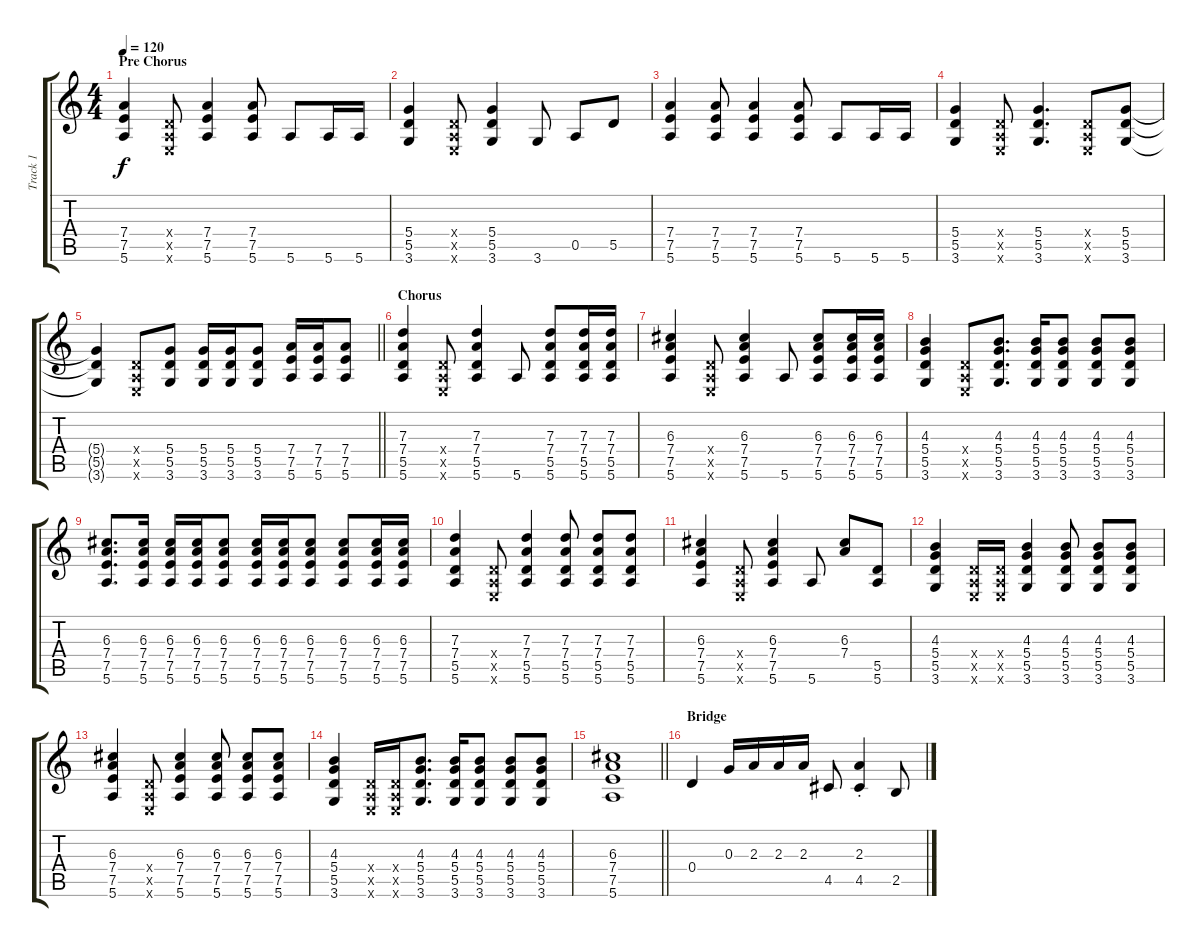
\track ("Track 1" "Track 1") {instrument acousticguitarnylon}
\staff {score tabs}
\tuning (E4 B3 G3 D3 A2 E2) {hide}
\ts (4 4)
\section ("" "Pre Chorus")
\tempo 120
\clef g2
\ks c
(7.4 7.5 5.6).4{dy f} (0.4{x} 0.5{x} 0.6{x}).8 (7.4 7.5 5.6).4 (7.4 7.5 5.6).8 5.6.8 5.6.16 5.6.16 |
(5.4 5.5 3.6).4 (0.4{x} 0.5{x} 0.6{x}).8 (5.4 5.5 3.6).4 3.6.8 0.5.8 5.5.8 |
(7.4 7.5 5.6).4 (7.4 7.5 5.6).8 (7.4 7.5 5.6).4 (7.4 7.5 5.6).8 5.6.8 5.6.16 5.6.16 |
(5.4 5.5 3.6).4 (0.4{x} 0.5{x} 0.6{x}).8 (5.4 5.5 3.6).4{d} (0.4{x} 0.5{x} 0.6{x}).8 (5.4 5.5 3.6).8 |
\barLineRight lightlight
(5.4{t} 5.5{t} 3.6{t}).4 (0.4{x} 0.5{x} 0.6{x}).8 (5.4 5.5 3.6).8 (5.4 5.5 3.6).16 (5.4 5.5 3.6).16 (5.4 5.5 3.6).8 (7.4 7.5 5.6).16 (7.4 7.5 5.6).16 (7.4 7.5 5.6).8 |
\section ("" "Chorus")
(7.3 7.4 5.5 5.6).4 (0.4{x} 0.5{x} 0.6{x}).8 (7.3 7.4 5.5 5.6).4 5.6.8 (7.3 7.4 5.5 5.6).8 (7.3 7.4 5.5 5.6).16 (7.3 7.4 5.5 5.6).16 |
(6.3 7.4 7.5 5.6).4 (0.4{x} 0.5{x} 0.6{x}).8 (6.3 7.4 7.5 5.6).4 5.6.8 (6.3 7.4 7.5 5.6).8 (6.3 7.4 7.5 5.6).16 (6.3 7.4 7.5 5.6).16 |
(4.3 5.4 5.5 3.6).4 (0.4{x} 0.5{x} 0.6{x}).8 (4.3 5.4 5.5 3.6).8{d} (4.3 5.4 5.5 3.6).16 (4.3 5.4 5.5 3.6).8 (4.3 5.4 5.5 3.6).8 (4.3 5.4 5.5 3.6).8 |
(6.3 7.4 7.5 5.6).8{d} (6.3 7.4 7.5 5.6).16 (6.3 7.4 7.5 5.6).16 (6.3 7.4 7.5 5.6).16 (6.3 7.4 7.5 5.6).8 (6.3 7.4 7.5 5.6).16 (6.3 7.4 7.5 5.6).16 (6.3 7.4 7.5 5.6).8 (6.3 7.4 7.5 5.6).8 (6.3 7.4 7.5 5.6).16 (6.3 7.4 7.5 5.6).16 |
(7.3 7.4 5.5 5.6).4 (0.4{x} 0.5{x} 0.6{x}).8 (7.3 7.4 5.5 5.6).4 (7.3 7.4 5.5 5.6).8 (7.3 7.4 5.5 5.6).8 (7.3 7.4 5.5 5.6).8 |
(6.3 7.4 7.5 5.6).4 (0.4{x} 0.5{x} 0.6{x}).8 (6.3 7.4 7.5 5.6).4 5.6.8 (6.3 7.4).8 (5.5 5.6).8 |
(4.3 5.4 5.5 3.6).4 (0.4{x} 0.5{x} 0.6{x}).16 (0.4{x} 0.5{x} 0.6{x}).16 (4.3 5.4 5.5 3.6).4 (4.3 5.4 5.5 3.6).8 (4.3 5.4 5.5 3.6).8 (4.3 5.4 5.5 3.6).8 |
(6.3 7.4 7.5 5.6).4 (0.4{x} 0.5{x} 0.6{x}).8 (6.3 7.4 7.5 5.6).4 (6.3 7.4 7.5 5.6).8 (6.3 7.4 7.5 5.6).8 (6.3 7.4 7.5 5.6).8 |
(4.3 5.4 5.5 3.6).4 (0.4{x} 0.5{x} 0.6{x}).16 (0.4{x} 0.5{x} 0.6{x}).16 (4.3 5.4 5.5 3.6).8{d} (4.3 5.4 5.5 3.6).16 (4.3 5.4 5.5 3.6).8 (4.3 5.4 5.5 3.6).8 (4.3 5.4 5.5 3.6).8 |
\barLineRight lightlight
(6.3 7.4 7.5 5.6).1 |
\section ("" "Bridge")
0.4.4 0.3.16 2.3.16 2.3.16 2.3.16 4.5.8 (2.3{st} 4.5{st}).4 2.5.8
